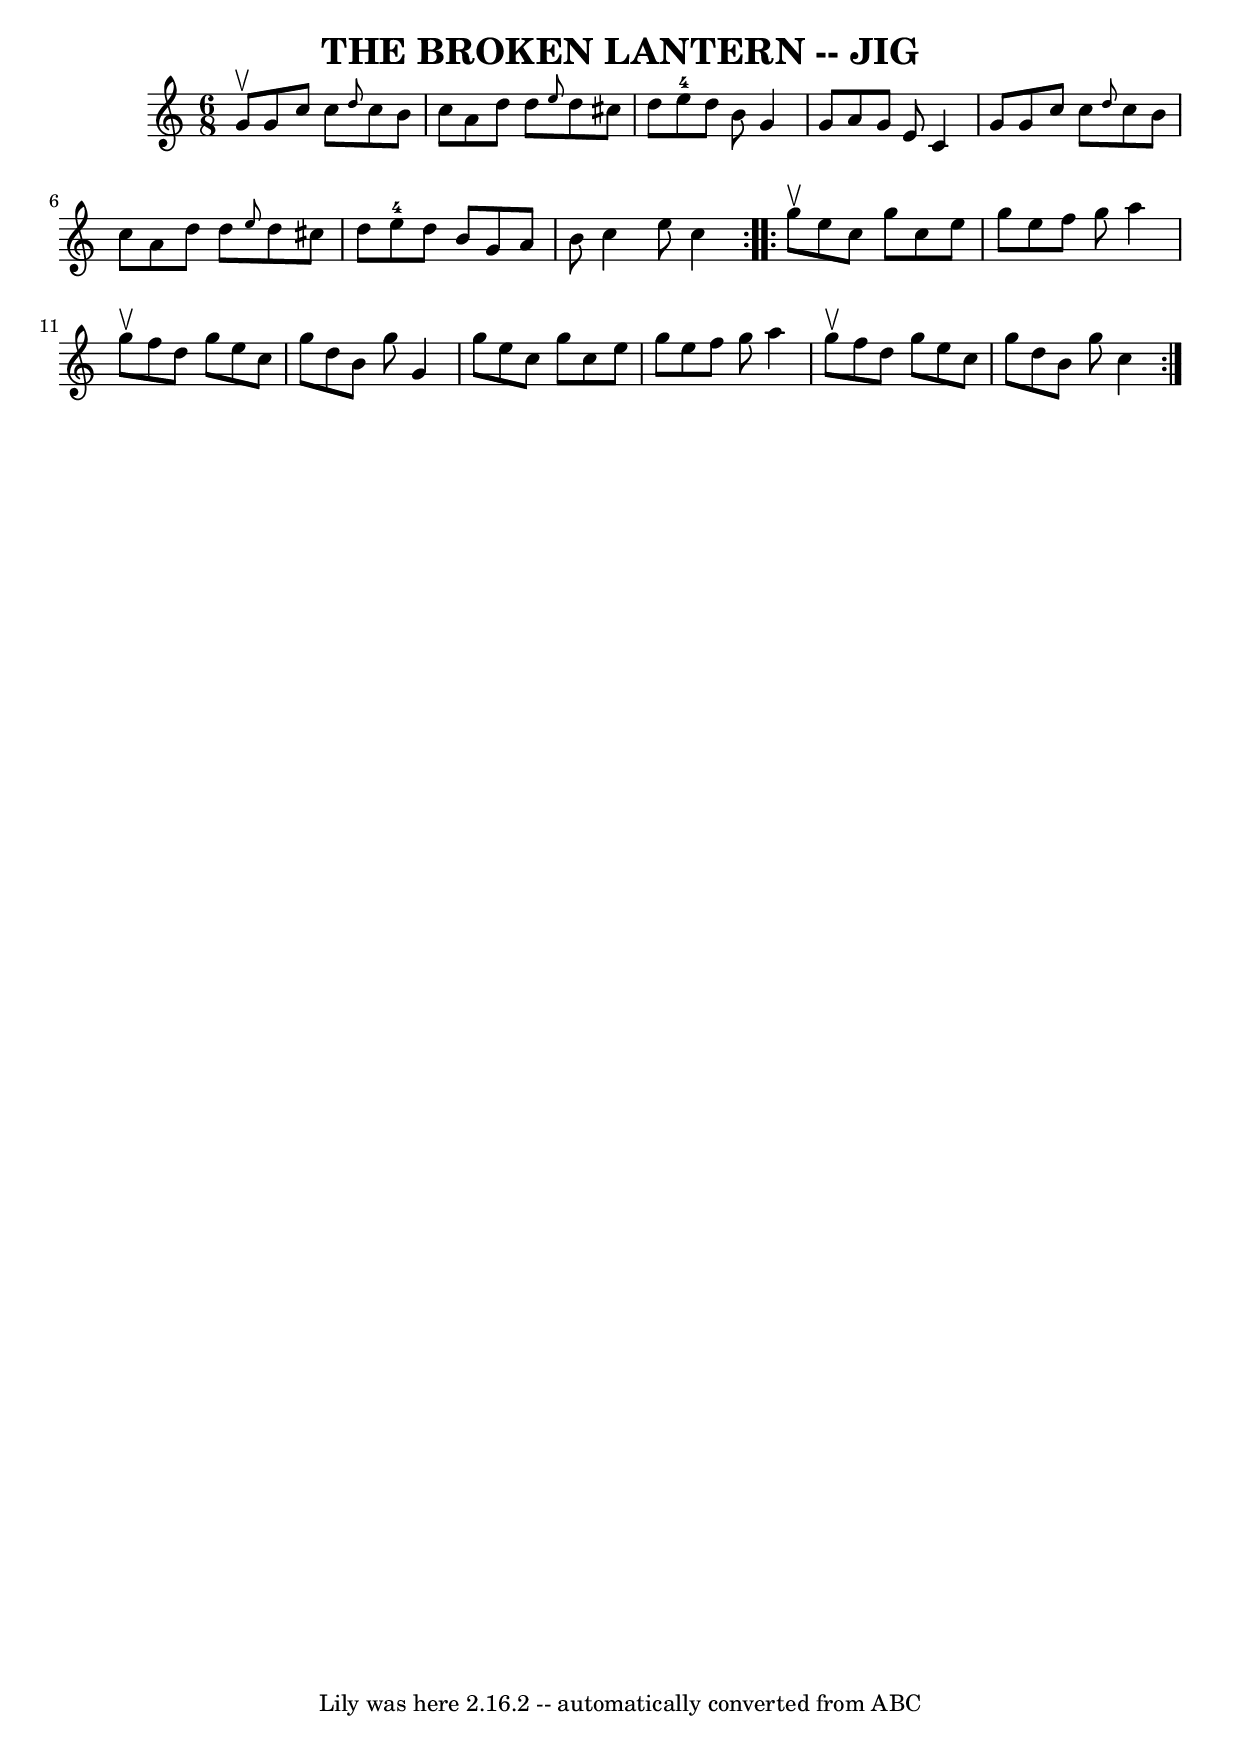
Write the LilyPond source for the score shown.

\version "2.16.2"
\include "Mammoth.ily"
\header {
	%% book = "Ryan's Mammoth Collection of Fiddle Tunes"
	crossRefNumber = "1"
	footnotes = ""
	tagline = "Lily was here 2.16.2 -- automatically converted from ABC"
	title = "THE BROKEN LANTERN -- JIG"
}
voicedefault =  {


\repeat volta 2 {
\time 6/8 
\key c \major g'8^\upbow       |
 g'8 c''8 c''8  
\grace { d''8  } c''8 b'8 c''8    |
 a'8 d''8 d''8  
\grace { e''8  } d''8 cis''8 d''8    |
 e''8-4 d''8   
 b'8 g'4 g'8    |
 a'8 g'8 e'8 c'4 g'8    |
    
 |
 g'8 c''8 c''8  \grace { d''8  } c''8 b'8 c''8    
|
 a'8 d''8 d''8  \grace { e''8  } d''8 cis''8 d''8    
|
 e''8-4 d''8 b'8 g'8 a'8 b'8    |
 c''4    
e''8 c''4    }     \repeat volta 2 { g''8^\upbow       |
 e''8    
c''8 g''8 c''8 e''8 g''8    |
 e''8 f''8 g''8 a''4 
 g''8^\upbow   |
 f''8 d''8 g''8 e''8 c''8 g''8    
|
 d''8 b'8 g''8 g'4 g''8    |
     |
 e''8   
 c''8 g''8 c''8 e''8 g''8    |
 e''8 f''8 g''8    
a''4 g''8^\upbow   |
 f''8 d''8 g''8 e''8 c''8 g''8  
  |
 d''8 b'8 g''8 c''4    }   
}

\score{
    <<

	\context Staff="default"
	{
	    \voicedefault 
	}

    >>
	\layout {
	}
	\midi {}
}
